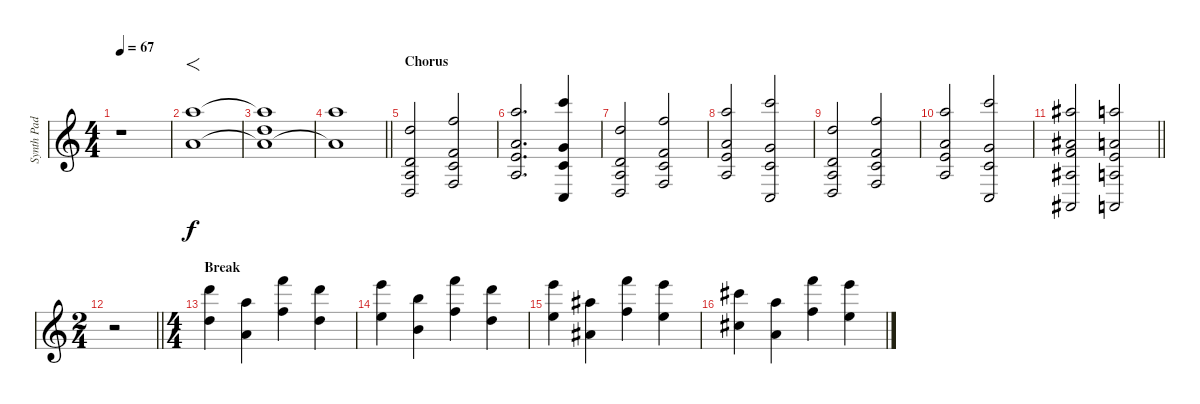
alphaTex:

\track ("Synth Pad" "Synth Pad") {instrument pad2warm}
\staff {score}
\tuning (E4 B3 G3 D3 A2 D2) {hide}
\ts (4 4)
\tempo 67
\clef g2
\ks c
r.1{dy f volume 8} |
(17.1 10.2).1{f} |
(17.1{t} 10.2{t} 19.3).1 |
\barLineRight lightlight
(10.2{t} 26.3).1 |
\section ("" "Chorus")
(10.1 3.2 2.3 0.4).2{volume 13} (13.1 1.2 10.3 3.4).2 |
(17.1 5.2 2.3 19.4).2{d} (20.1 1.2 12.3 3.5).4 |
(10.1 3.2 2.3 0.4).2 (13.1 1.2 10.3 3.4).2 |
(17.1 5.2 2.3 19.4).2 (20.1 1.2 12.3 3.5).2 |
(10.1 3.2 2.3 0.4).2 (13.1 1.2 10.3 3.4).2 |
(17.1 5.2 2.3 19.4).2 (20.1 1.2 12.3 3.5).2 |
\barLineRight lightlight
(18.1 11.2 10.3 8.4 8.6).2 (5.1 22.2 9.3 7.4 0.5).2 |
\ts (2 4)
\barLineRight lightlight
r.2 |
\ts (4 4)
\section ("" "Break")
(10.1 27.2).4 (5.1 22.2).4 (13.1 30.2).4 (10.1 27.2).4 |
(12.1 29.2).4 (7.1 24.2).4 (13.1 30.2).4 (10.1 27.2).4 |
(12.1 29.2).4 (6.1 23.2).4 (13.1 30.2).4 (12.1 29.2).4 |
(9.1 26.2).4 (5.1 22.2).4 (13.1 30.2).4 (12.1 29.2).4
